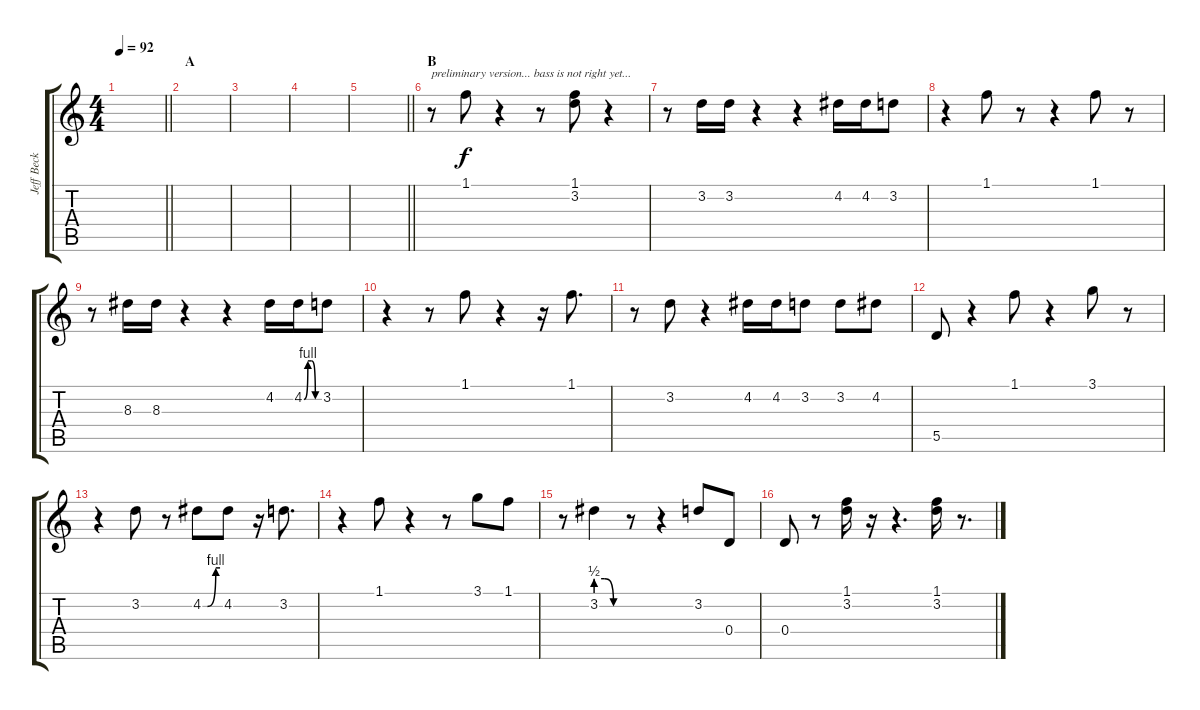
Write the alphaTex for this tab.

\track ("Jeff Beck" "Jeff Beck") {instrument overdrivenguitar}
\staff {score tabs}
\tuning (E4 B3 G3 D3 A2 E2) {hide}
\ts (4 4)
\tempo 92
\clef g2
\barLineRight lightlight
\ks c
|
\section ("" "A")
|
|
|
\barLineRight lightlight
|
\section ("" "B")
r.8{txt "preliminary version... bass is not right yet..."} 1.1.8 r.4 r.8 (1.1 3.2).8 r.4 |
r.8 3.2.16 3.2.16 r.4 r.4 4.2.16 4.2.16 3.2.8 |
r.4 1.1.8 r.8 r.4 1.1.8 r.8 |
r.8 8.3.16 8.3.16 r.4 r.4 4.2.16 4.2{be (custom 0 0 15 4 30 4 45 0 60 0)}.16 3.2.8 |
r.4 r.8 1.1.8 r.4 r.16 1.1.8{d} |
r.8 3.2.8 r.4 4.2.16 4.2.16 3.2.8 3.2.8 4.2.8 |
5.5.8 r.4 1.1.8 r.4 3.1.8 r.8 |
r.4 3.2.8 r.8 4.2{be (custom 0 0 16 0 45 4 60 4)}.8 4.2.8 r.16 3.2.8{d} |
r.4 1.1.8 r.4 r.8 3.1.8 1.1.8 |
r.8 3.2{be (custom 0 2 20 2 40 0 60 0)}.4 r.8 r.4 3.2.8 0.4.8 |
0.4.8 r.8 (1.1 3.2).16 r.16 r.4{d} (1.1 3.2).16 r.8{d}
